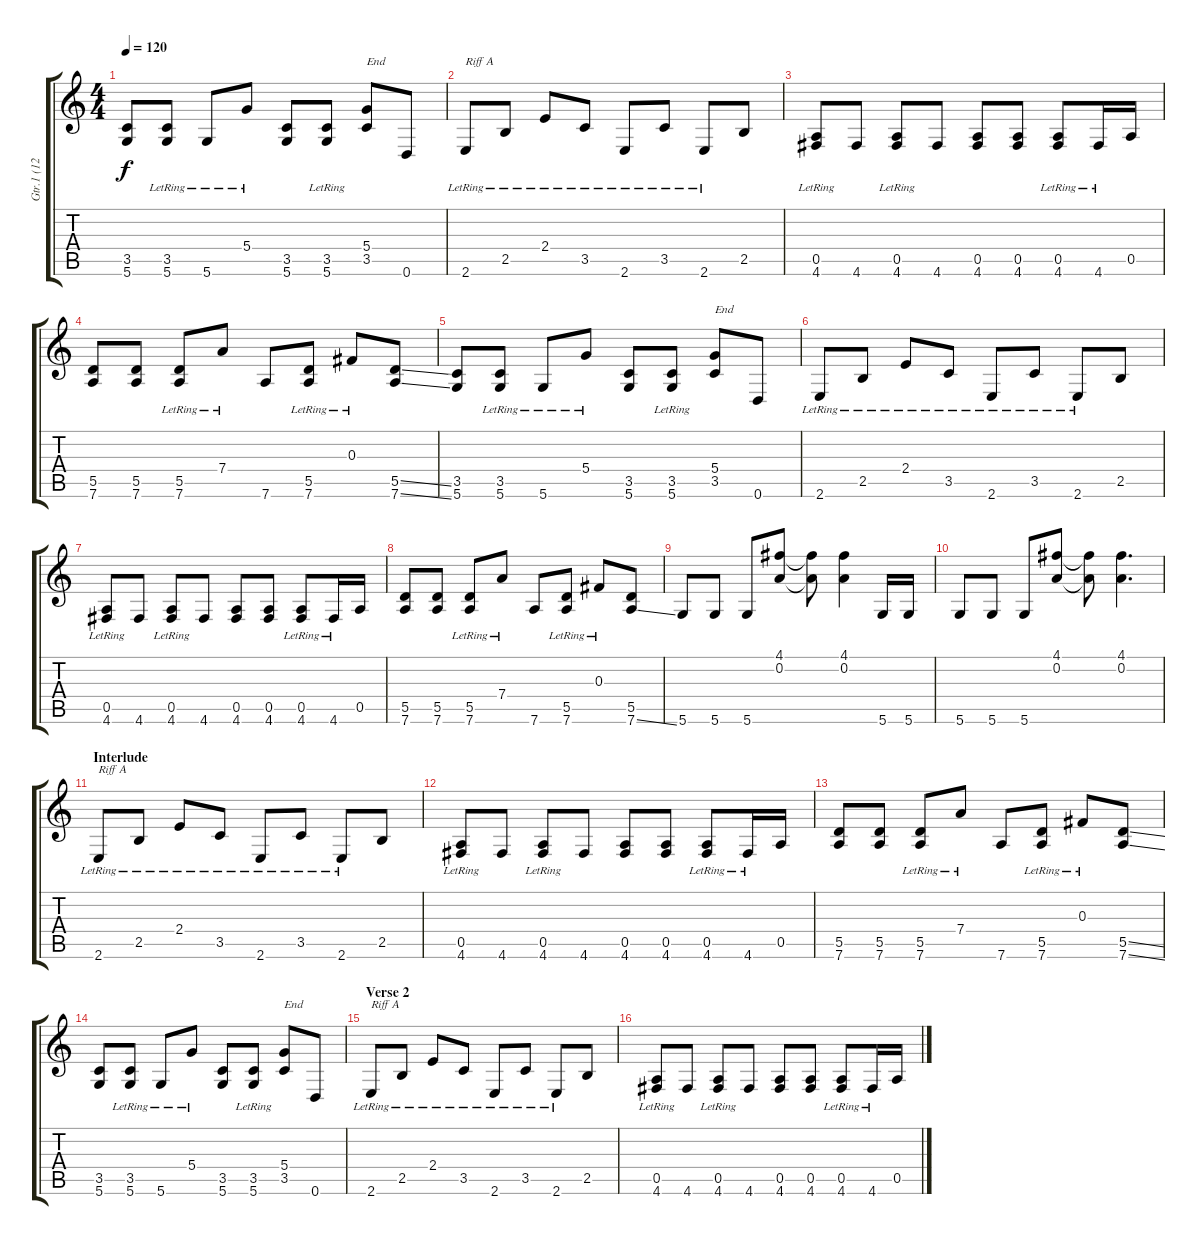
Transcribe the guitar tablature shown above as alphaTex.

\track ("Gtr.1 (12 str.)" "Gtr.1 (12 ") {instrument electricguitarclean}
\staff {score tabs}
\tuning (D4 A3 Gb3 D3 A2 D2) {hide}
\ts (4 4)
\tempo 120
\clef g2
\ks c
(3.5 5.6).8{dy f} (3.5{lr} 5.6).8 5.6{lr}.8 5.4{lr}.8 (3.5 5.6).8 (3.5 5.6{lr}).8 (5.4 3.5).8{txt "End"} 0.6.8 |
2.6{lr}.8{txt "Riff A"} 2.5{lr}.8 2.4{lr}.8 3.5{lr}.8 2.6{lr}.8 3.5{lr}.8 2.6{lr}.8 2.5.8 |
(0.5{lr} 4.6).8 4.6.8 (0.5{lr} 4.6).8 4.6.8 (0.5 4.6).8 (0.5 4.6).8 (0.5{lr} 4.6).8 4.6{lr}.16 0.5.16 |
(5.5 7.6).8 (5.5 7.6).8 (5.5 7.6{lr}).8 7.4{lr}.8 7.6.8 (5.5{lr} 7.6{lr}).8 0.3{lr}.8 (5.5{ss} 7.6{ss}).8 |
(3.5 5.6).8 (3.5{lr} 5.6).8 5.6{lr}.8 5.4{lr}.8 (3.5 5.6).8 (3.5 5.6{lr}).8 (5.4 3.5).8{txt "End"} 0.6.8 |
2.6{lr}.8 2.5{lr}.8 2.4{lr}.8 3.5{lr}.8 2.6{lr}.8 3.5{lr}.8 2.6{lr}.8 2.5.8 |
(0.5{lr} 4.6).8 4.6.8 (0.5{lr} 4.6).8 4.6.8 (0.5 4.6).8 (0.5 4.6).8 (0.5{lr} 4.6).8 4.6{lr}.16 0.5.16 |
(5.5 7.6).8 (5.5 7.6).8 (5.5 7.6{lr}).8 7.4{lr}.8 7.6.8 (5.5{lr} 7.6{lr}).8 0.3{lr}.8 (5.5 7.6{ss}).8 |
5.6.8 5.6.8 5.6.8 (4.1 0.2).8 (4.1{t} 0.2{t}).8 (4.1 0.2).4 5.6.16 5.6.16 |
5.6.8 5.6.8 5.6.8 (4.1 0.2).8 (4.1{t} 0.2{t}).8 (4.1 0.2).4{d} |
\section ("" "Interlude")
2.6{lr}.8{txt "Riff A"} 2.5{lr}.8 2.4{lr}.8 3.5{lr}.8 2.6{lr}.8 3.5{lr}.8 2.6{lr}.8 2.5.8 |
(0.5{lr} 4.6).8 4.6.8 (0.5{lr} 4.6).8 4.6.8 (0.5 4.6).8 (0.5 4.6).8 (0.5{lr} 4.6).8 4.6{lr}.16 0.5.16 |
(5.5 7.6).8 (5.5 7.6).8 (5.5 7.6{lr}).8 7.4{lr}.8 7.6.8 (5.5{lr} 7.6{lr}).8 0.3{lr}.8 (5.5{ss} 7.6{ss}).8 |
(3.5 5.6).8 (3.5{lr} 5.6).8 5.6{lr}.8 5.4{lr}.8 (3.5 5.6).8 (3.5 5.6{lr}).8 (5.4 3.5).8{txt "End"} 0.6.8 |
\section ("" "Verse 2")
2.6{lr}.8{txt "Riff A"} 2.5{lr}.8 2.4{lr}.8 3.5{lr}.8 2.6{lr}.8 3.5{lr}.8 2.6{lr}.8 2.5.8 |
(0.5{lr} 4.6).8 4.6.8 (0.5{lr} 4.6).8 4.6.8 (0.5 4.6).8 (0.5 4.6).8 (0.5{lr} 4.6).8 4.6{lr}.16 0.5.16
